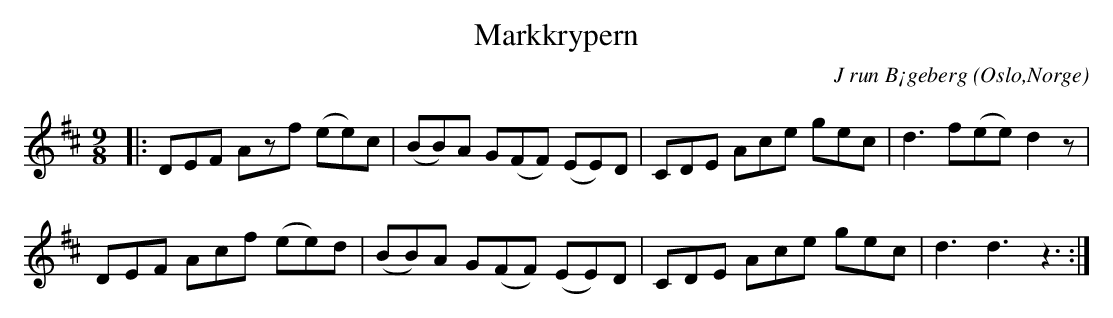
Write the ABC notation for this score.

X:1
T:Markkrypern
C:J run B¡geberg
O:Oslo,Norge
M:9/8
L:1/8
K:D
|: DEF Azf (ee)c|(BB)A G(FF) (EE)D|CDE Ace gec| d3 f(ee)d2z|
DEF Acf (ee)d| (BB)A G(FF) (EE)D| CDE Ace gec|d3d3z3 :|
